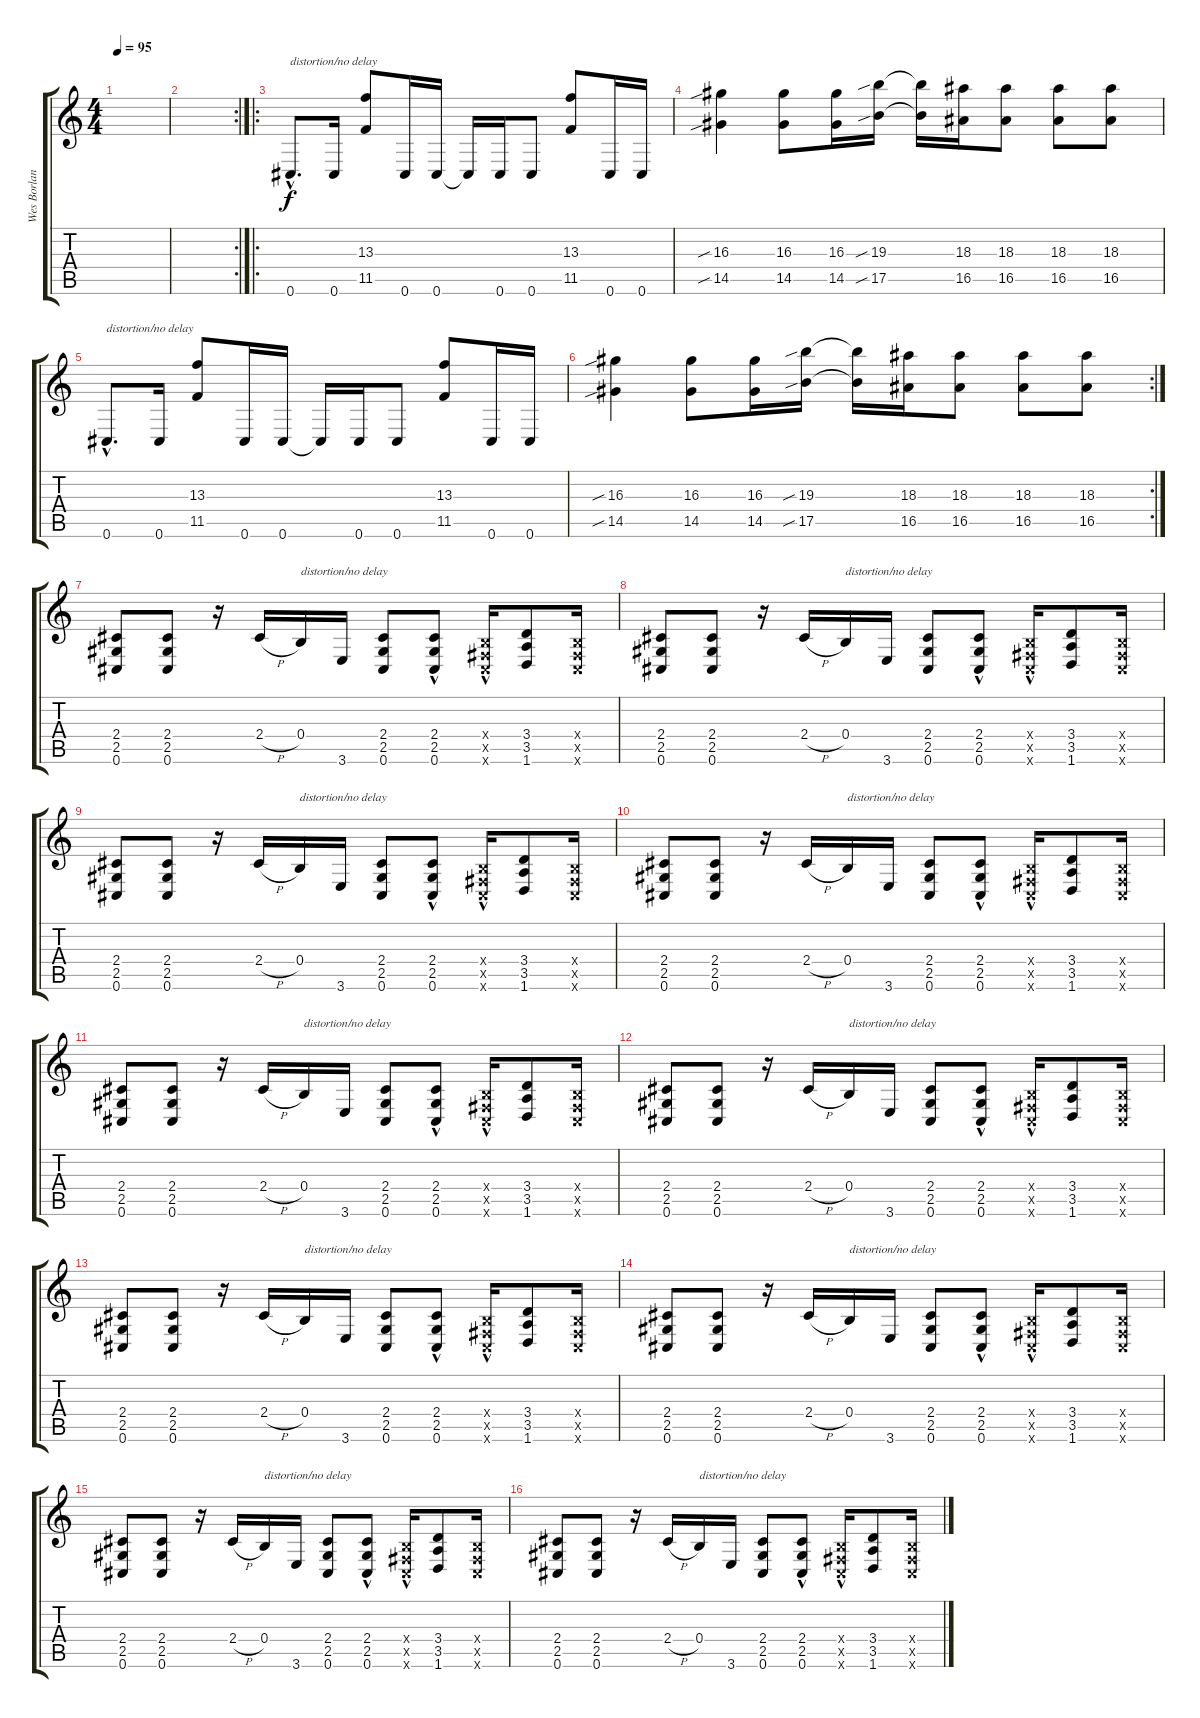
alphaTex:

\track ("Wes Borland (2nd Guitar)" "Wes Borlan") {instrument overdrivenguitar}
\staff {score tabs}
\tuning (Db4 Ab3 E3 B2 Gb2 Db2) {hide}
\ts (4 4)
\tempo 95
\clef g2
\ks c
|
\rc 2
|
\ro
0.6{hac}.8{d txt "distortion/no delay" instrument distortionguitar} 0.6.16 (13.3 11.5).8 0.6.16 0.6.16 0.6{t}.16 0.6.16 0.6.8 (13.3 11.5).8 0.6.16 0.6.16 |
(16.3{sib} 14.5{sib}).4 (16.3 14.5).8 (16.3 14.5).16 (19.3{sib} 17.5{sib}).16 (19.3{t} 17.5{t}).16 (18.3 16.5).16 (18.3 16.5).8 (18.3 16.5).8 (18.3 16.5).8 |
0.6{hac}.8{d txt "distortion/no delay" instrument distortionguitar} 0.6.16 (13.3 11.5).8 0.6.16 0.6.16 0.6{t}.16 0.6.16 0.6.8 (13.3 11.5).8 0.6.16 0.6.16 |
\rc 2
(16.3{sib} 14.5{sib}).4 (16.3 14.5).8 (16.3 14.5).16 (19.3{sib} 17.5{sib}).16 (19.3{t} 17.5{t}).16 (18.3 16.5).16 (18.3 16.5).8 (18.3 16.5).8 (18.3 16.5).8 |
(2.4 2.5 0.6).8{instrument distortionguitar} (2.4 2.5 0.6).8 r.16 2.4{h}.16 0.4.16{txt "distortion/no delay"} 3.6.16 (2.4 2.5 0.6).8 (2.4{hac} 2.5 0.6).8 (0.4{x} 0.5{x} 0.6{hac x}).16 (3.4 3.5 1.6).8 (0.4{x} 0.5{x} 0.6{x}).16 |
(2.4 2.5 0.6).8{instrument distortionguitar} (2.4 2.5 0.6).8 r.16 2.4{h}.16 0.4.16{txt "distortion/no delay"} 3.6.16 (2.4 2.5 0.6).8 (2.4{hac} 2.5 0.6).8 (0.4{x} 0.5{x} 0.6{hac x}).16 (3.4 3.5 1.6).8 (0.4{x} 0.5{x} 0.6{x}).16 |
(2.4 2.5 0.6).8{instrument distortionguitar} (2.4 2.5 0.6).8 r.16 2.4{h}.16 0.4.16{txt "distortion/no delay"} 3.6.16 (2.4 2.5 0.6).8 (2.4{hac} 2.5 0.6).8 (0.4{x} 0.5{x} 0.6{hac x}).16 (3.4 3.5 1.6).8 (0.4{x} 0.5{x} 0.6{x}).16 |
(2.4 2.5 0.6).8{instrument distortionguitar} (2.4 2.5 0.6).8 r.16 2.4{h}.16 0.4.16{txt "distortion/no delay"} 3.6.16 (2.4 2.5 0.6).8 (2.4{hac} 2.5 0.6).8 (0.4{x} 0.5{x} 0.6{hac x}).16 (3.4 3.5 1.6).8 (0.4{x} 0.5{x} 0.6{x}).16 |
(2.4 2.5 0.6).8{instrument distortionguitar} (2.4 2.5 0.6).8 r.16 2.4{h}.16 0.4.16{txt "distortion/no delay"} 3.6.16 (2.4 2.5 0.6).8 (2.4{hac} 2.5 0.6).8 (0.4{x} 0.5{x} 0.6{hac x}).16 (3.4 3.5 1.6).8 (0.4{x} 0.5{x} 0.6{x}).16 |
(2.4 2.5 0.6).8{instrument distortionguitar} (2.4 2.5 0.6).8 r.16 2.4{h}.16 0.4.16{txt "distortion/no delay"} 3.6.16 (2.4 2.5 0.6).8 (2.4{hac} 2.5 0.6).8 (0.4{x} 0.5{x} 0.6{hac x}).16 (3.4 3.5 1.6).8 (0.4{x} 0.5{x} 0.6{x}).16 |
(2.4 2.5 0.6).8{instrument distortionguitar} (2.4 2.5 0.6).8 r.16 2.4{h}.16 0.4.16{txt "distortion/no delay"} 3.6.16 (2.4 2.5 0.6).8 (2.4{hac} 2.5 0.6).8 (0.4{x} 0.5{x} 0.6{hac x}).16 (3.4 3.5 1.6).8 (0.4{x} 0.5{x} 0.6{x}).16 |
(2.4 2.5 0.6).8{instrument distortionguitar} (2.4 2.5 0.6).8 r.16 2.4{h}.16 0.4.16{txt "distortion/no delay"} 3.6.16 (2.4 2.5 0.6).8 (2.4{hac} 2.5 0.6).8 (0.4{x} 0.5{x} 0.6{hac x}).16 (3.4 3.5 1.6).8 (0.4{x} 0.5{x} 0.6{x}).16 |
(2.4 2.5 0.6).8{instrument distortionguitar} (2.4 2.5 0.6).8 r.16 2.4{h}.16 0.4.16{txt "distortion/no delay"} 3.6.16 (2.4 2.5 0.6).8 (2.4{hac} 2.5 0.6).8 (0.4{x} 0.5{x} 0.6{hac x}).16 (3.4 3.5 1.6).8 (0.4{x} 0.5{x} 0.6{x}).16 |
(2.4 2.5 0.6).8{instrument distortionguitar} (2.4 2.5 0.6).8 r.16 2.4{h}.16 0.4.16{txt "distortion/no delay"} 3.6.16 (2.4 2.5 0.6).8 (2.4{hac} 2.5 0.6).8 (0.4{x} 0.5{x} 0.6{hac x}).16 (3.4 3.5 1.6).8 (0.4{x} 0.5{x} 0.6{x}).16
